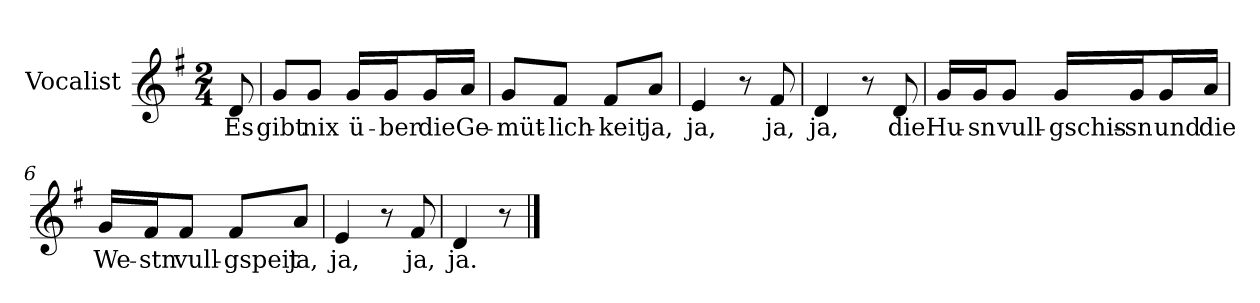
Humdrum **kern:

**kern	**text
*part1	*part1
*staff1	*staff1
*I"Vocalist	*
*k[f#]	*
*G:	*
*M2/4	*
=	=
8d	Es
=1	=1
8gL	gibt
8gJ	nix
16gLL	ü-
16gJ	-ber
16gL	die
16aJJ	Ge-
=2	=2
8gL	-müt-
8f#J	-lich-
8f#L	-keit
8aJ	ja,
=3	=3
4e	ja,
8r	.
8f#	ja,
=4	=4
4d	ja,
8r	.
8d	die
=5	=5
16gLL	Hu-
16gJ	-sn
8gJ	vull-
16gLL	-gschis-
16gJ	-sn
16gL	und
16aJJ	die
=6	=6
16gLL	We-
16f#J	-stn
8f#J	vull-
8f#L	-gspeit
8aJ	ja,
=7	=7
4e	ja,
8r	.
8f#	ja,
=8	=8
4d	ja.
8r	.
==	==
*-	*-
